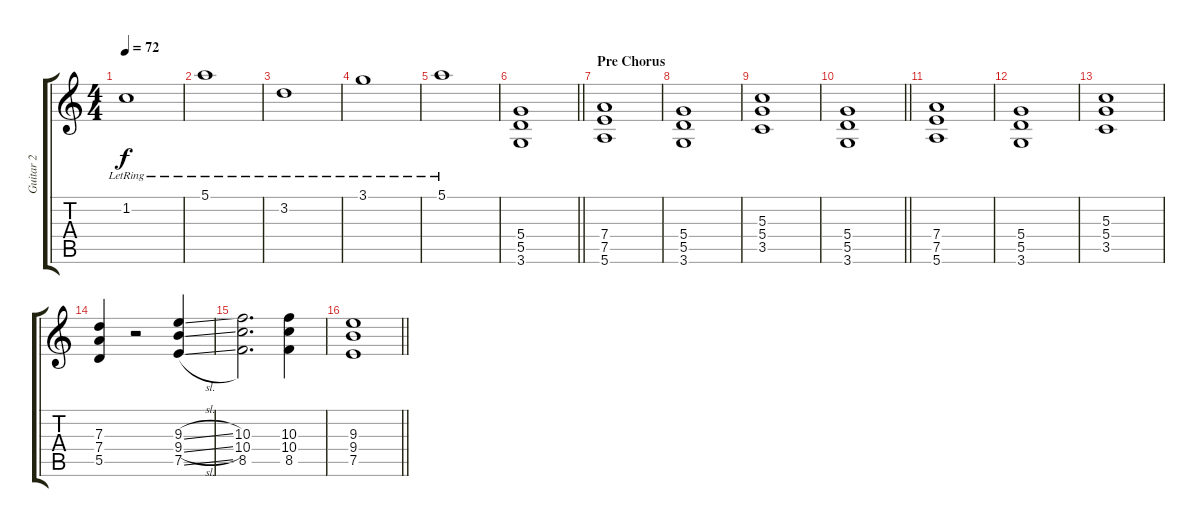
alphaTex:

\track ("Guitar 2" "Guitar 2") {instrument acousticguitarsteel}
\staff {score tabs}
\tuning (E4 B3 G3 D3 A2 E2) {hide}
\ts (4 4)
\tempo 72
\clef g2
\ks c
1.2{lr}.1{dy f} |
5.1{lr}.1 |
3.2{lr}.1 |
3.1{lr}.1 |
5.1{lr}.1 |
\barLineRight lightlight
(5.4 5.5 3.6).1{volume 6 instrument distortionguitar} |
\section ("" "Pre Chorus")
(7.4 7.5 5.6).1 |
(5.4 5.5 3.6).1{instrument distortionguitar} |
(5.3 5.4 3.5).1 |
\barLineRight lightlight
(5.4 5.5 3.6).1 |
(7.4 7.5 5.6).1 |
(5.4 5.5 3.6).1 |
(5.3 5.4 3.5).1 |
(7.3 7.4 5.5).4 r.2 (9.3{sl} 9.4{sl} 7.5{sl}).4 |
(10.3 10.4 8.5).2{d} (10.3 10.4 8.5).4 |
\barLineRight lightlight
(9.3 9.4 7.5).1
